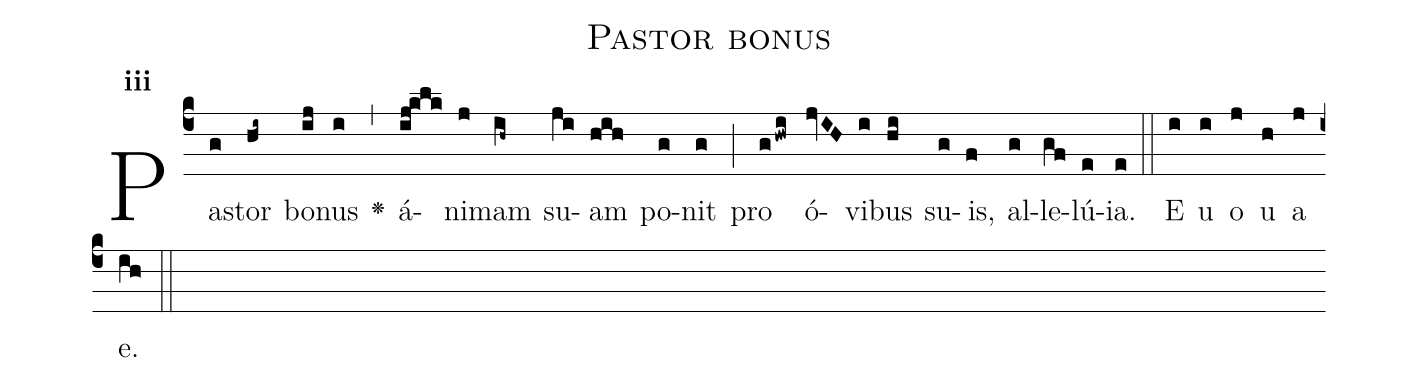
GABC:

name:Pastor bonus;
office-part:Antiphona;
mode:3;
%%
initial-style: 1;
name: Pastor bonus
book: Antiphonae & Responsoria/Tomus II, p. 203;
occasion: Hebdomada IV Paschae Feria VI;
office-part: Vesperae Ant E;
user-notes: ;
commentary: ;
annotation: 3a;
centering-scheme: english;
fontsize: 12;
font: OFLSortsMillGoudy;
height: 11;
width: 4.5;
%%
(c4)Pa(g)stor(hi~) bo(ij)nus(i) <v>\greheightstar</v>(,) á(ij/[-0.3]klk)ni(j)mam(ih~) su(ji)am(hih) po(g)nit(g) (;) pro(ghwi) ó(jvIH)vi(i)bus(hi) su(g)is,(f) al(g)le(gf)lú(e)ia.(e) (::)
E(i) u(i) o(j) u(h) a(j) e.(ih) (::)
